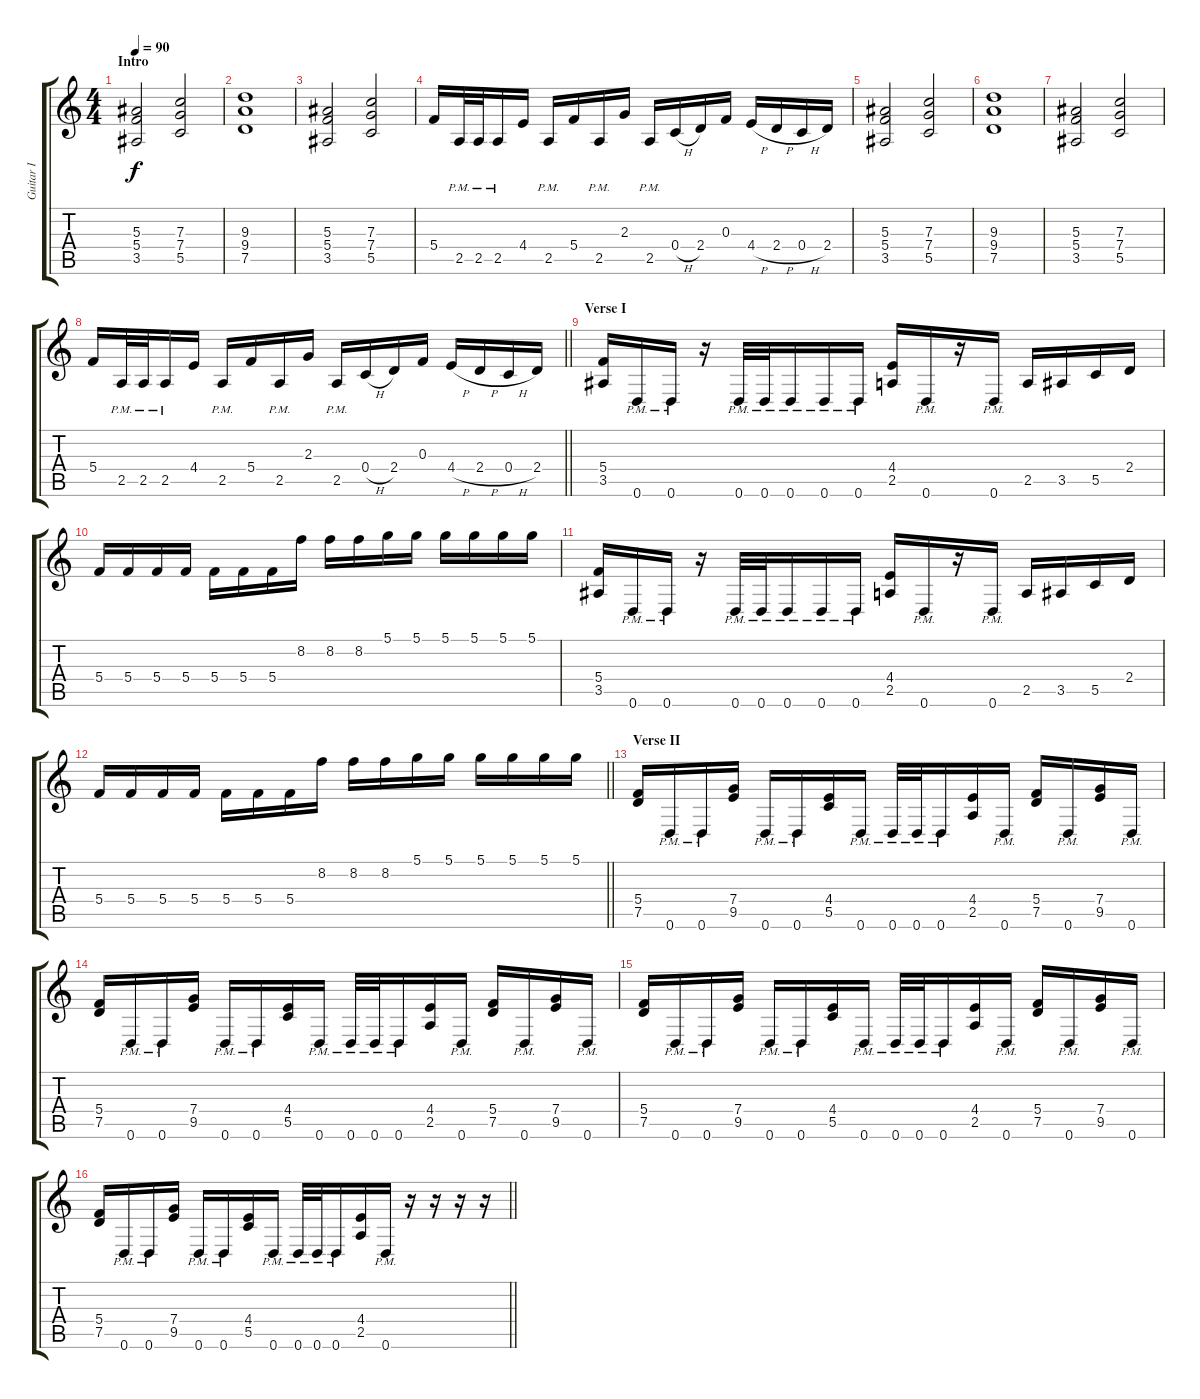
\track ("Guitar I" "Guitar I") {instrument distortionguitar}
\staff {score tabs}
\tuning (D4 A3 F3 C3 G2 D2) {hide}
\ts (4 4)
\section ("" "Intro")
\tempo 90
\clef g2
\ks c
(5.3 5.4 3.5).2{dy f instrument distortionguitar} (7.3 7.4 5.5).2 |
(9.3 9.4 7.5).1 |
(5.3 5.4 3.5).2 (7.3 7.4 5.5).2 |
5.4.16 2.5{pm}.32 2.5{pm}.32 2.5{pm}.16 4.4.16 2.5{pm}.16 5.4.16 2.5{pm}.16 2.3.16 2.5{pm}.16 0.4{h}.16 2.4.16 0.3.16 4.4{h}.16 2.4{h}.16 0.4{h}.16 2.4.16 |
(5.3 5.4 3.5).2 (7.3 7.4 5.5).2 |
(9.3 9.4 7.5).1 |
(5.3 5.4 3.5).2 (7.3 7.4 5.5).2 |
\barLineRight lightlight
5.4.16 2.5{pm}.32 2.5{pm}.32 2.5{pm}.16 4.4.16 2.5{pm}.16 5.4.16 2.5{pm}.16 2.3.16 2.5{pm}.16 0.4{h}.16 2.4.16 0.3.16 4.4{h}.16 2.4{h}.16 0.4{h}.16 2.4.16 |
\section ("" "Verse I")
(5.4 3.5).16 0.6{pm}.16 0.6{pm}.16 r.16 0.6{pm}.32 0.6{pm}.32 0.6{pm}.16 0.6{pm}.16 0.6{pm}.16 (4.4 2.5).16 0.6{pm}.16 r.16 0.6{pm}.16 2.5.16 3.5.16 5.5.16 2.4.16 |
5.4.16 5.4.16 5.4.16 5.4.16 5.4.16 5.4.16 5.4.16 8.2.16 8.2.16 8.2.16 5.1.16 5.1.16 5.1.16 5.1.16 5.1.16 5.1.16 |
(5.4 3.5).16 0.6{pm}.16 0.6{pm}.16 r.16 0.6{pm}.32 0.6{pm}.32 0.6{pm}.16 0.6{pm}.16 0.6{pm}.16 (4.4 2.5).16 0.6{pm}.16 r.16 0.6{pm}.16 2.5.16 3.5.16 5.5.16 2.4.16 |
\barLineRight lightlight
5.4.16 5.4.16 5.4.16 5.4.16 5.4.16 5.4.16 5.4.16 8.2.16 8.2.16 8.2.16 5.1.16 5.1.16 5.1.16 5.1.16 5.1.16 5.1.16 |
\section ("" "Verse II")
(5.4 7.5).16 0.6{pm}.16 0.6{pm}.16 (7.4 9.5).16 0.6{pm}.16 0.6{pm}.16 (4.4 5.5).16 0.6{pm}.16 0.6{pm}.32 0.6{pm}.32 0.6{pm}.16 (4.4 2.5).16 0.6{pm}.16 (5.4 7.5).16 0.6{pm}.16 (7.4 9.5).16 0.6{pm}.16 |
(5.4 7.5).16 0.6{pm}.16 0.6{pm}.16 (7.4 9.5).16 0.6{pm}.16 0.6{pm}.16 (4.4 5.5).16 0.6{pm}.16 0.6{pm}.32 0.6{pm}.32 0.6{pm}.16 (4.4 2.5).16 0.6{pm}.16 (5.4 7.5).16 0.6{pm}.16 (7.4 9.5).16 0.6{pm}.16 |
(5.4 7.5).16 0.6{pm}.16 0.6{pm}.16 (7.4 9.5).16 0.6{pm}.16 0.6{pm}.16 (4.4 5.5).16 0.6{pm}.16 0.6{pm}.32 0.6{pm}.32 0.6{pm}.16 (4.4 2.5).16 0.6{pm}.16 (5.4 7.5).16 0.6{pm}.16 (7.4 9.5).16 0.6{pm}.16 |
\barLineRight lightlight
(5.4 7.5).16 0.6{pm}.16 0.6{pm}.16 (7.4 9.5).16 0.6{pm}.16 0.6{pm}.16 (4.4 5.5).16 0.6{pm}.16 0.6{pm}.32 0.6{pm}.32 0.6{pm}.16 (4.4 2.5).16 0.6{pm}.16 r.16 r.16 r.16 r.16
